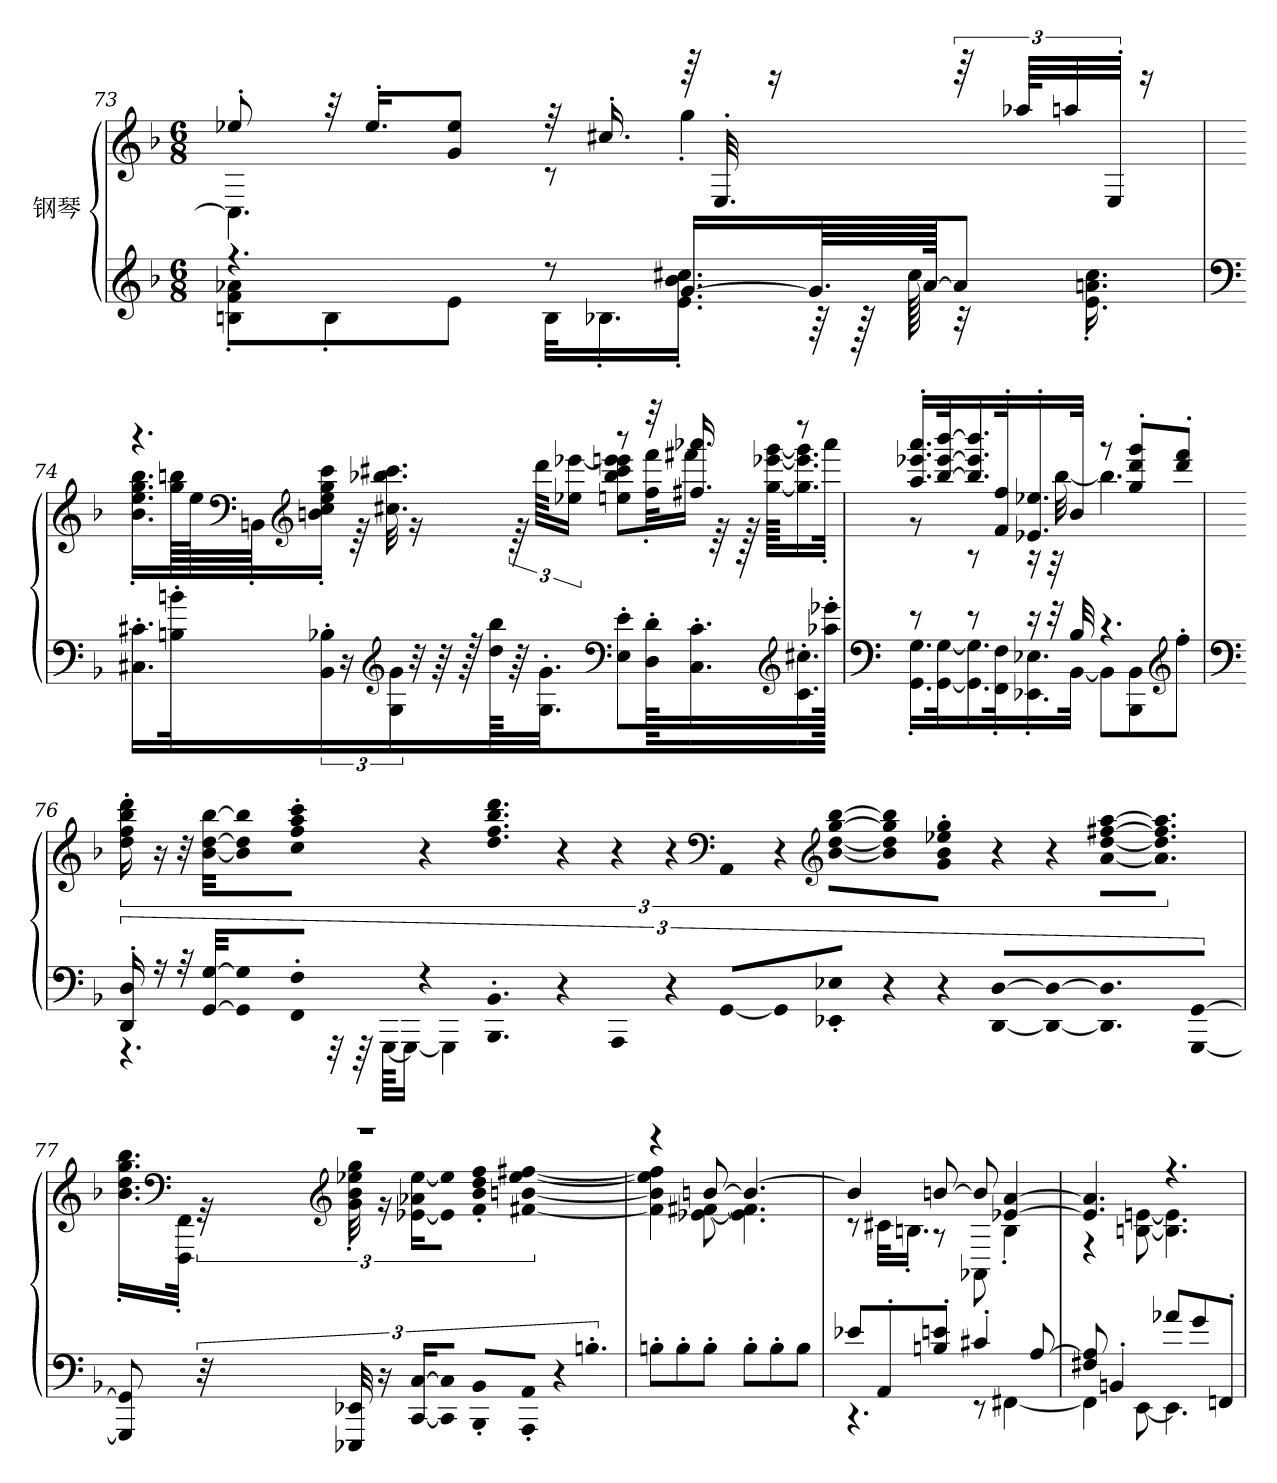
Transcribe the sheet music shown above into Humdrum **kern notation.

**kern	**kern
*part1	*part1
*staff2	*staff1
*I"钢琴	*
!!LO:PB:g=z
*clefG2	*clefG2
*k[b-]	*k[b-]
*M6/8	*M6/8
=73	=73
*^	*^
4.r	8Bn\' 8f\' 8a-X\'L	8ee-X'/	4.C#\]
.	8B'\	32r	.
.	.	16.ee-'/KL	.
.	8e\J	8g/ 8ee-/J	.
8r	32B\KLL	32r	8r
.	16.B-X'\	16.cc#X'/	.
[16.g/LL	16.e\' 16.b-\' 16.cc#X\'JJ	64r	4gg'\
.	.	32.E'/	.
.	.	16r	.
64.g/LL]	64r	.	.
.	128r	.	.
[128a-/JJJK	128cc#\	.	.
8a-/J]	32r	96r	.
.	.	96aa-X/KLLL	.
.	.	48aan/	.
.	16.e\' 16.an\' 16.cc#\'	.	.
.	.	48E'/JJJ	.
.	.	16r	.
*v	*v	*	*
!!LO:LB:g=z	!!
=74	=74	=74
*clefF4	*	*
16.C#X\' 16.c#X\'LL	4.r	16.b-\' 16.ee\' 16.gg\' 16.bb-\'LL
32Bn\' 32bn\'K	.	128gg\ 128bbn\LLL
.	.	128ee\J
*	*clefF4	*
.	.	64BBn'\JJ
*	*clefG2	*
24BB-\' 24B-X\'JJ	.	16bn\' 16cc\' 16ee\' 16gg\' 16ccc\'JJ
24r	.	.
.	.	64r
.	.	32.cc#X\ 32.bb-X\ 32.ccc#X\
*clefG2	*	*
24G/ 24g/	.	.
32r	.	16r
64r	.	.
128r	.	.
128dd\ 128bb-\	.	.
64r	.	96r
.	.	96ddd\KKLL
32.G/' 32.g/'	.	.
.	.	24ee-X\ [24eee-X\JJ
*clefF4	*	*
8E\' 8e\'L	8r	8een\ 8bb-\ 8ccc#\ 8eee-\] 8eeen\L
32D\' 32d\'KL	32r	32ff\' 32fff\'KL
16.C#\' 16.c#\'	16.ff#X/ 16.aaa-X/	16fff#X\JJ
.	.	64r
.	.	128r
.	.	[128gg\ [128eee-X\ [128ggg\KKKLL
*clefG2	*	*
16.c#\' 16.cc#X\'	8r	16.gg\] 16.eee-\] 16.ggg\]
32aa-X\' 32eee-X\'JJk	.	32aaa-'\JJk
!!LO:LB:g=z	!!
=75	=75	=75
*clefF4	*	*
*^	*	*
8r	16.GG\' 16.G\'LL	16.aa/' 16.eee-X/' 16.aaa/'LL	8r
.	[32GG\ [32G\K	[32bb-/ [32eee-/ [32bbb-/K	.
8r	16.GG\] 16.G\]	16.bb-/] 16.eee-/] 16.bbb-/]	8r
.	32FF\' 32F\'K	32f/' 32ff/'K	.
16r	16.EE-X\' 16.E-X\'	16.e-X/' 16.ee-X/'	16r
32r	.	.	32r
32B-/	[32BB-\JJk	32b-/JJk	[32bb-\
4.r	8BB-\L]	8r	4.bb-\]
.	8BBB-\ 8BB-\	8gg/' 8ddd/' 8ggg/'L	.
*clefG2	*	*	*
.	8ff'\J	8ddd/' 8fff/'J	.
*	*	*v	*v
!!LO:LB:g=z
=76	=76	=76
*clefF4	*	*
24DD/' 24D/'	4.r	24dd\' 24ff\' 24bb-\' 24ddd\'
24r	.	24r
48r	.	48r
[48GG/ [48G/KKL	.	[48b-\ [48dd\ [48bb-\KKL
8GG/] 8G/]	.	8b-\] 8dd\] 8bb-\]
16FF/' 16F/'Jk	.	16cc\' 16ff\' 16aa\' 16ccc\'Jk
128r	.	128r
64.BBB-/' 64.BB-/'	.	64.dd\ 64.ff\ 64.bb-\ 64.ddd\
32r	.	32r
32AAA/	32r	64r
.	.	128r
*	*	*clefF4
.	.	128AA/
64r	64r	64r
*	*	*clefG2
[64GG/KKLL	[64GGG\KKLL	[64b-\ [64dd\ [64gg\ [64bb-\KKLL
16GG/J]	16GGG\JJ_	16b-\] 16dd\] 16gg\] 16bb-\]J
8EE-X/' 8E-X/'J	4GGG\]	8g\' 8b-\' 8ee-X\' 8gg\'J
64r	.	64r
128r	.	128r
[128DD/ [128D/KKKLL	.	[128a\ [128dd\ [128ff#X\ [128aa\KKKLL
16DD/_ 16D/_	.	16.a\] 16.dd\] 16.ff#\] 16.aa\]JJ
64.DD/] 64.D/]LL	.	.
[128GGG/ [128GG/JJJJk	.	.
*v	*v	*
!!LO:LB:g=z
=77	=77
*	*^
8GGG/] 8GG/]	2.r	16.b-\' 16.dd\' 16.gg\' 16.bb-\'LL
*	*clefF4	*
.	.	32FFF\' 32FF\'JJk
48r	.	48r
*	*clefG2	*
48EEE-X/ 48EE-X/	.	48g\' 48b-\' 48ee-X\' 48gg\'
24r	.	24r
[24CC/ [24C/KL	.	[24e-X\ 24a-X\ [24ee-\KL
8CC/] 8C/]J	.	8e-\] 8ee-\]J
8BBB-/' 8BB-/'L	.	8f\' 8b-\' 8dd\' 8ff\'
8AAA/' 8AA/'J	.	[4f#X\ [4bn\ [4ee-\ [4ff#X\
32r	.	.
16.Bn'\	.	.
=78	=78	=78
8Bn'\L	4r	4f#\] 4b\] 4ee-\] 4ff#\]
8B'\	.	.
8B'\J	[8bn/	[8e-X\ [8f#X\
8B'\L	4.b/_	4.e-\] 4.f#\]
8B'\	.	.
8B\J	.	.
=79	=79	=79
*^	*	*
8e-X/L	4.r	4b/]	8r
8AA'/	.	.	32c#X\KLL
.	.	.	16.Bn'\JJ
8Bn/' 8en/'J	.	[8bn/	8r
4c#X'/	8r	8b/]	8AA-X\
.	[4FF#X\	[4e-X/ [4a/	4B'\
[8A/	.	.	.
!!LO:LB:g=z	!!
=80	=80	=80	=80
8F#X/ 8A/]	4FF#\]	4.e-/] 4.a/]	4r
4BBn'/	.	.	.
.	[8EE\	.	[8Bn\ [8en\
8a-X/L	4.EE\]	4.r	4.B\] 4.e\]
8g/	.	.	.
8FFn'/J	.	.	.
*v	*v	*	*
*	*v	*v
=	=
*-	*-
